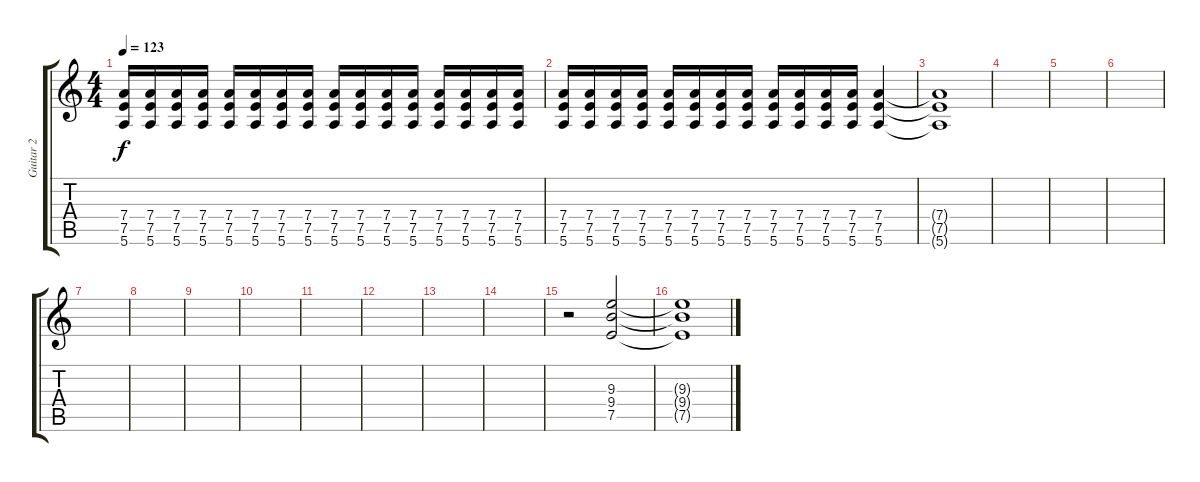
\track ("Guitar 2" "Guitar 2") {instrument distortionguitar}
\staff {score tabs}
\tuning (E4 B3 G3 D3 A2 E2) {hide}
\ts (4 4)
\tempo 123
\clef g2
\ks c
(7.4 7.5 5.6).16{dy f} (7.4 7.5 5.6).16 (7.4 7.5 5.6).16 (7.4 7.5 5.6).16 (7.4 7.5 5.6).16 (7.4 7.5 5.6).16 (7.4 7.5 5.6).16 (7.4 7.5 5.6).16 (7.4 7.5 5.6).16 (7.4 7.5 5.6).16 (7.4 7.5 5.6).16 (7.4 7.5 5.6).16 (7.4 7.5 5.6).16 (7.4 7.5 5.6).16 (7.4 7.5 5.6).16 (7.4 7.5 5.6).16 |
(7.4 7.5 5.6).16 (7.4 7.5 5.6).16 (7.4 7.5 5.6).16 (7.4 7.5 5.6).16 (7.4 7.5 5.6).16 (7.4 7.5 5.6).16 (7.4 7.5 5.6).16 (7.4 7.5 5.6).16 (7.4 7.5 5.6).16 (7.4 7.5 5.6).16 (7.4 7.5 5.6).16 (7.4 7.5 5.6).16 (7.4 7.5 5.6).4 |
(7.4{t} 7.5{t} 5.6{t}).1 |
|
|
|
|
|
|
|
|
|
|
|
r.2 (9.3 9.4 7.5).2 |
(9.3{t} 9.4{t} 7.5{t}).1
